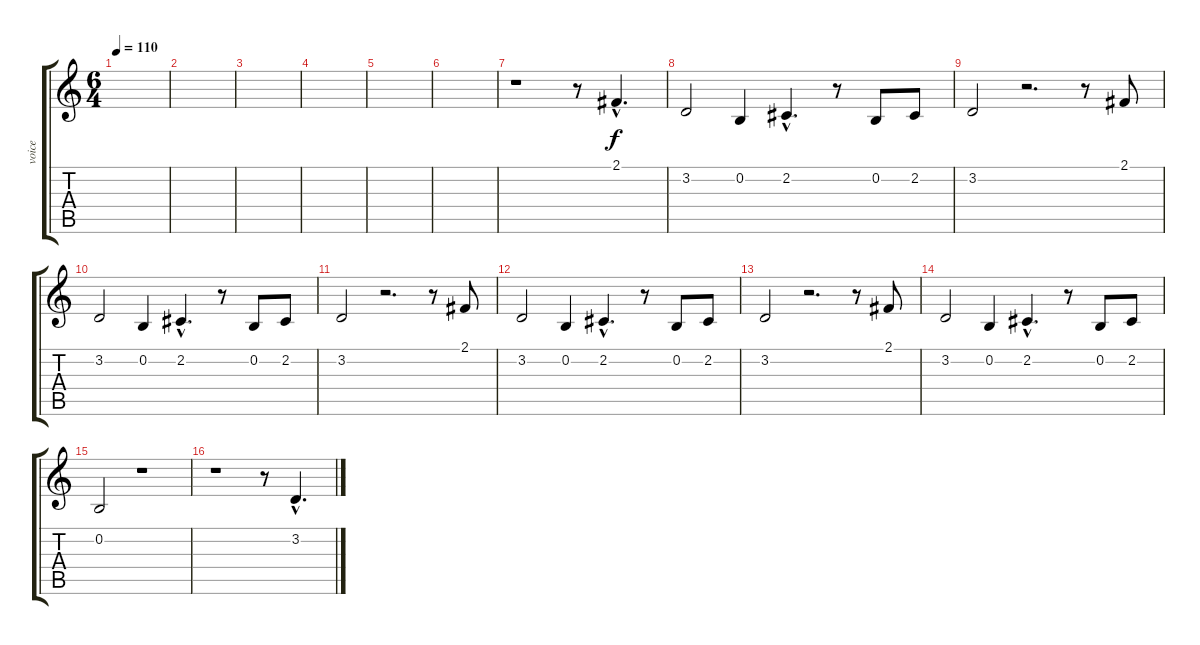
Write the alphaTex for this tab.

\track ("voice" "voice") {instrument trumpet}
\staff {score tabs}
\tuning (E4 B3 G3 D3 A2 E2) {hide}
\ts (6 4)
\tempo 110
\clef g2
\ks c
|
|
|
|
|
|
r.1 r.8 2.1{hac}.4{d} |
3.2.2 0.2.4 2.2{hac}.4{d} r.8 0.2.8 2.2.8 |
3.2.2 r.2{d} r.8 2.1.8 |
3.2.2 0.2.4 2.2{hac}.4{d} r.8 0.2.8 2.2.8 |
3.2.2 r.2{d} r.8 2.1.8 |
3.2.2 0.2.4 2.2{hac}.4{d} r.8 0.2.8 2.2.8 |
3.2.2 r.2{d} r.8 2.1.8 |
3.2.2 0.2.4 2.2{hac}.4{d} r.8 0.2.8 2.2.8 |
0.2.2 r.1 |
r.1 r.8 3.2{hac}.4{d}
